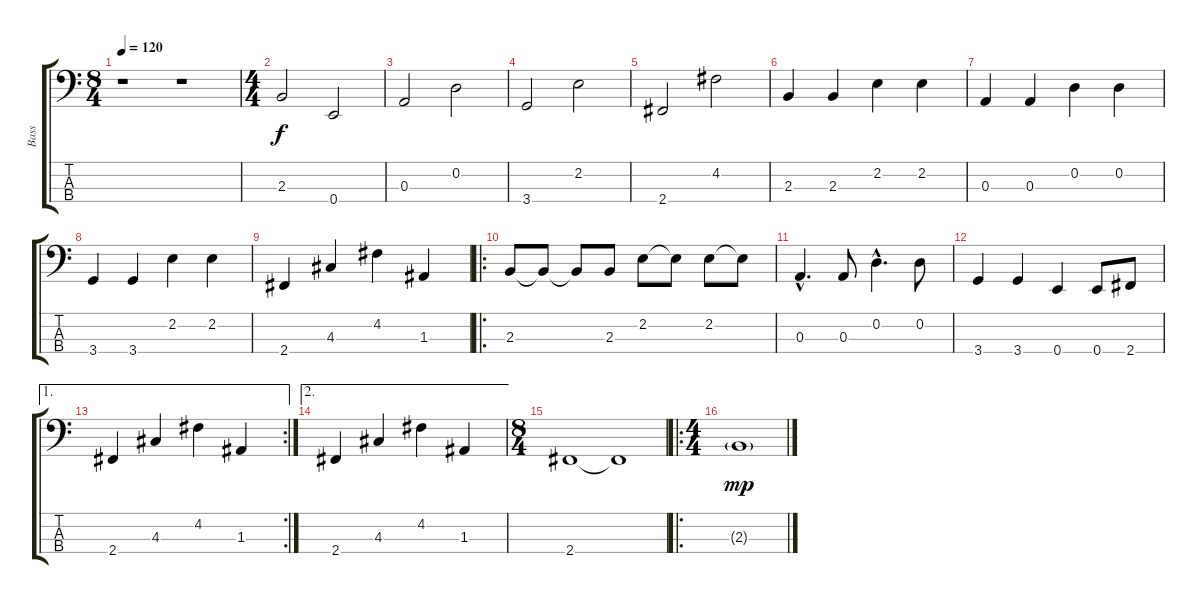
\track ("Bass" "Bass") {instrument fretlessbass}
\staff {score tabs}
\tuning (G2 D2 A1 E1) {hide}
\ts (8 4)
\tempo 120
\clef f4
\ks c
r.1{dy f instrument fretlessbass} r.1 |
\ts (4 4)
2.3.2 0.4.2 |
0.3.2 0.2.2 |
3.4.2 2.2.2 |
2.4.2 4.2.2 |
2.3.4 2.3.4 2.2.4 2.2.4 |
0.3.4 0.3.4 0.2.4 0.2.4 |
3.4.4 3.4.4 2.2.4 2.2.4 |
2.4.4 4.3.4 4.2.4 1.3.4 |
\ro
2.3.8 2.3{t}.8 2.3{t}.8 2.3.8 2.2.8 2.2{t}.8 2.2.8 2.2{t}.8 |
0.3{hac}.4{d} 0.3.8 0.2{hac}.4{d} 0.2.8 |
3.4.4 3.4.4 0.4.4 0.4.8 2.4.8 |
\ae 1
\rc 2
2.4.4 4.3.4 4.2.4 1.3.4 |
\ae 2
2.4.4 4.3.4 4.2.4 1.3.4 |
\ts (8 4)
2.4.1 2.4{t}.1 |
\ro
\ts (4 4)
2.3{g}.1{dy mp volume 15}
